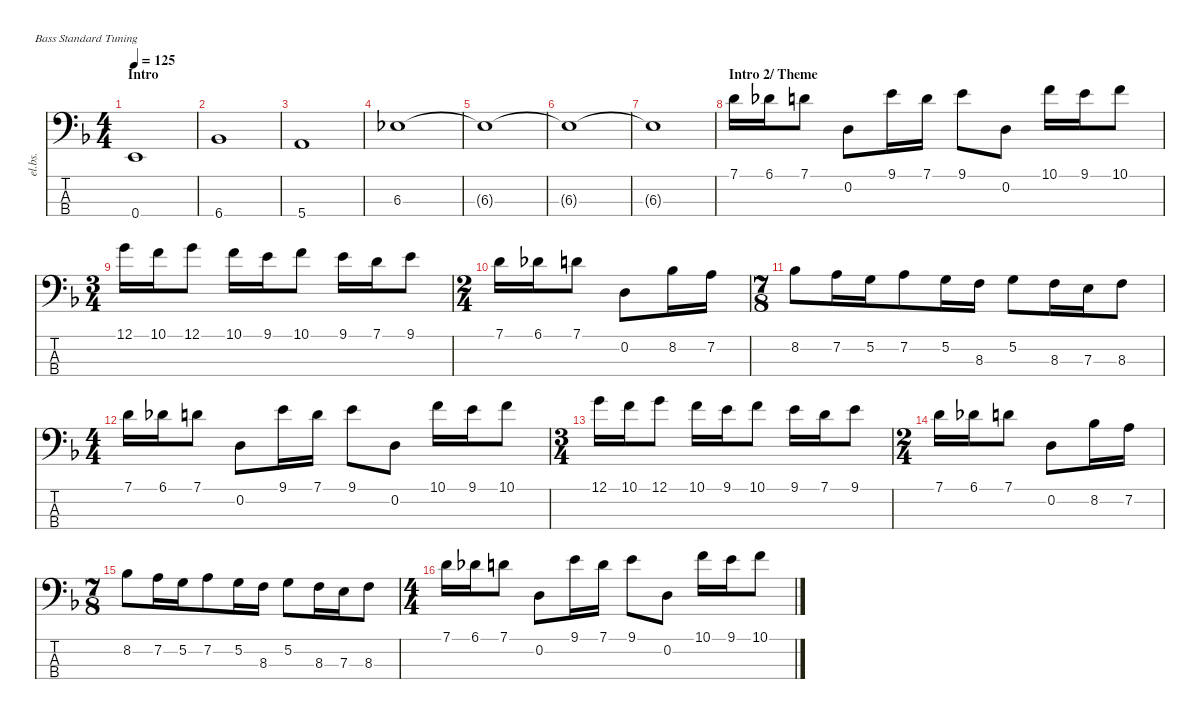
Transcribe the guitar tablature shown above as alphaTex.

\defaultSystemsLayout 4
\hideDynamics
\bracketExtendMode nobrackets
\otherSystemsTrackNameOrientation horizontal
\track ("Bass" "el.bs.") {instrument electricbassfinger}
\staff {score tabs}
\tuning (G2 D2 A1 E1)
\ts (4 4)
\section ("" "Intro")
\tempo 125
\clef f4
\ks f
0.4{acc forcenatural}.1{dy f instrument electricbassfinger beam Up} |
6.4{acc b}.1{beam Up} |
5.4{acc forcenatural}.1{beam Up} |
6.3{acc b}.1{beam Down} |
6.3{t acc b}.1{beam Down} |
6.3{t acc b}.1{beam Down} |
6.3{t acc b}.1{beam Down} |
\section ("" "Intro 2/ Theme")
7.1{acc forcenatural}.16{beam Down} 6.1{acc b}.16{beam Down} 7.1{acc forcenatural}.8{beam Down} 0.2{acc forcenatural}.8{beam Down} 9.1{acc forcenatural}.16{beam Down} 7.1{acc forcenatural}.16{beam Down} 9.1{acc forcenatural}.8{beam Down} 0.2{acc forcenatural}.8{beam Down} 10.1{acc forcenatural}.16{beam Down} 9.1{acc forcenatural}.16{beam Down} 10.1{acc forcenatural}.8{beam Down} |
\ts (3 4)
12.1{acc forcenatural}.16{beam Down} 10.1{acc forcenatural}.16{beam Down} 12.1{acc forcenatural}.8{beam Down} 10.1{acc forcenatural}.16{beam Down} 9.1{acc forcenatural}.16{beam Down} 10.1{acc forcenatural}.8{beam Down} 9.1{acc forcenatural}.16{beam Down} 7.1{acc forcenatural}.16{beam Down} 9.1{acc forcenatural}.8{beam Down} |
\ts (2 4)
7.1{acc forcenatural}.16{beam Down} 6.1{acc b}.16{beam Down} 7.1{acc forcenatural}.8{beam Down} 0.2{acc forcenatural}.8{beam Down} 8.2{acc b}.16{beam Down} 7.2{acc forcenatural}.16{beam Down} |
\ts (7 8)
8.2{acc b}.8{beam Down} 7.2{acc forcenatural}.16{beam Down} 5.2{acc forcenatural}.16{beam Down} 7.2{acc forcenatural}.8{beam Down} 5.2{acc forcenatural}.16{beam Down} 8.3{acc forcenatural}.16{beam Down} 5.2{acc forcenatural}.8{beam Down} 8.3{acc forcenatural}.16{beam Down} 7.3{acc forcenatural}.16{beam Down} 8.3{acc forcenatural}.8{beam Down} |
\ts (4 4)
7.1{acc forcenatural}.16{beam Down} 6.1{acc b}.16{beam Down} 7.1{acc forcenatural}.8{beam Down} 0.2{acc forcenatural}.8{beam Down} 9.1{acc forcenatural}.16{beam Down} 7.1{acc forcenatural}.16{beam Down} 9.1{acc forcenatural}.8{beam Down} 0.2{acc forcenatural}.8{beam Down} 10.1{acc forcenatural}.16{beam Down} 9.1{acc forcenatural}.16{beam Down} 10.1{acc forcenatural}.8{beam Down} |
\ts (3 4)
12.1{acc forcenatural}.16{beam Down} 10.1{acc forcenatural}.16{beam Down} 12.1{acc forcenatural}.8{beam Down} 10.1{acc forcenatural}.16{beam Down} 9.1{acc forcenatural}.16{beam Down} 10.1{acc forcenatural}.8{beam Down} 9.1{acc forcenatural}.16{beam Down} 7.1{acc forcenatural}.16{beam Down} 9.1{acc forcenatural}.8{beam Down} |
\ts (2 4)
7.1{acc forcenatural}.16{beam Down} 6.1{acc b}.16{beam Down} 7.1{acc forcenatural}.8{beam Down} 0.2{acc forcenatural}.8{beam Down} 8.2{acc b}.16{beam Down} 7.2{acc forcenatural}.16{beam Down} |
\ts (7 8)
8.2{acc b}.8{beam Down} 7.2{acc forcenatural}.16{beam Down} 5.2{acc forcenatural}.16{beam Down} 7.2{acc forcenatural}.8{beam Down} 5.2{acc forcenatural}.16{beam Down} 8.3{acc forcenatural}.16{beam Down} 5.2{acc forcenatural}.8{beam Down} 8.3{acc forcenatural}.16{beam Down} 7.3{acc forcenatural}.16{beam Down} 8.3{acc forcenatural}.8{beam Down} |
\ts (4 4)
7.1{acc forcenatural}.16{beam Down} 6.1{acc b}.16{beam Down} 7.1{acc forcenatural}.8{beam Down} 0.2{acc forcenatural}.8{beam Down} 9.1{acc forcenatural}.16{beam Down} 7.1{acc forcenatural}.16{beam Down} 9.1{acc forcenatural}.8{beam Down} 0.2{acc forcenatural}.8{beam Down} 10.1{acc forcenatural}.16{beam Down} 9.1{acc forcenatural}.16{beam Down} 10.1{acc forcenatural}.8{beam Down}
